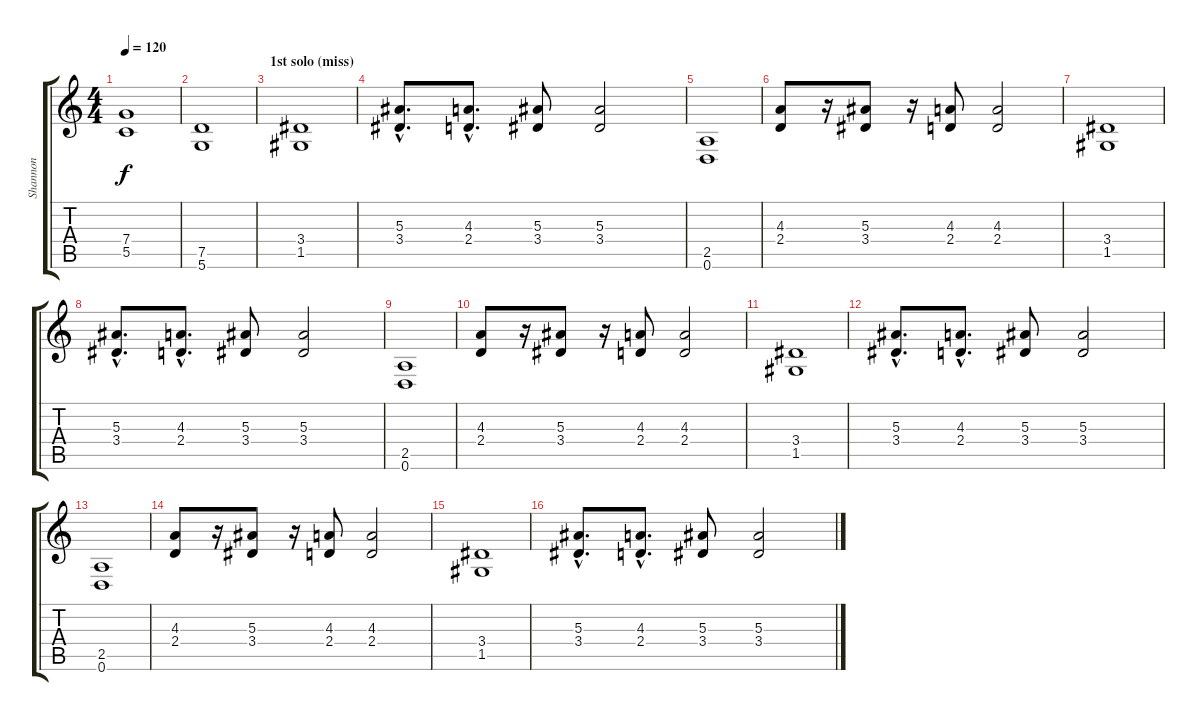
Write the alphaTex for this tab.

\track ("Shannon" "Shannon") {instrument distortionguitar}
\staff {score tabs}
\tuning (D4 A3 F3 C3 G2 D2) {hide}
\ts (4 4)
\tempo 120
\clef g2
\ks c
(7.4 5.5).1{dy f} |
(7.5 5.6).1 |
\section ("" "1st solo (miss)")
(3.4 1.5).1 |
(5.3{hac} 3.4{hac}).8{d} (4.3{hac} 2.4{hac}).8{d} (5.3 3.4).8 (5.3 3.4).2 |
(2.5 0.6).1 |
(4.3 2.4).8 r.16 (5.3 3.4).8 r.16 (4.3 2.4).8 (4.3 2.4).2 |
(3.4 1.5).1 |
(5.3{hac} 3.4{hac}).8{d} (4.3{hac} 2.4{hac}).8{d} (5.3 3.4).8 (5.3 3.4).2 |
(2.5 0.6).1 |
(4.3 2.4).8 r.16 (5.3 3.4).8 r.16 (4.3 2.4).8 (4.3 2.4).2 |
(3.4 1.5).1 |
(5.3{hac} 3.4{hac}).8{d} (4.3{hac} 2.4{hac}).8{d} (5.3 3.4).8 (5.3 3.4).2 |
(2.5 0.6).1 |
(4.3 2.4).8 r.16 (5.3 3.4).8 r.16 (4.3 2.4).8 (4.3 2.4).2 |
(3.4 1.5).1 |
(5.3{hac} 3.4{hac}).8{d} (4.3{hac} 2.4{hac}).8{d} (5.3 3.4).8 (5.3 3.4).2
